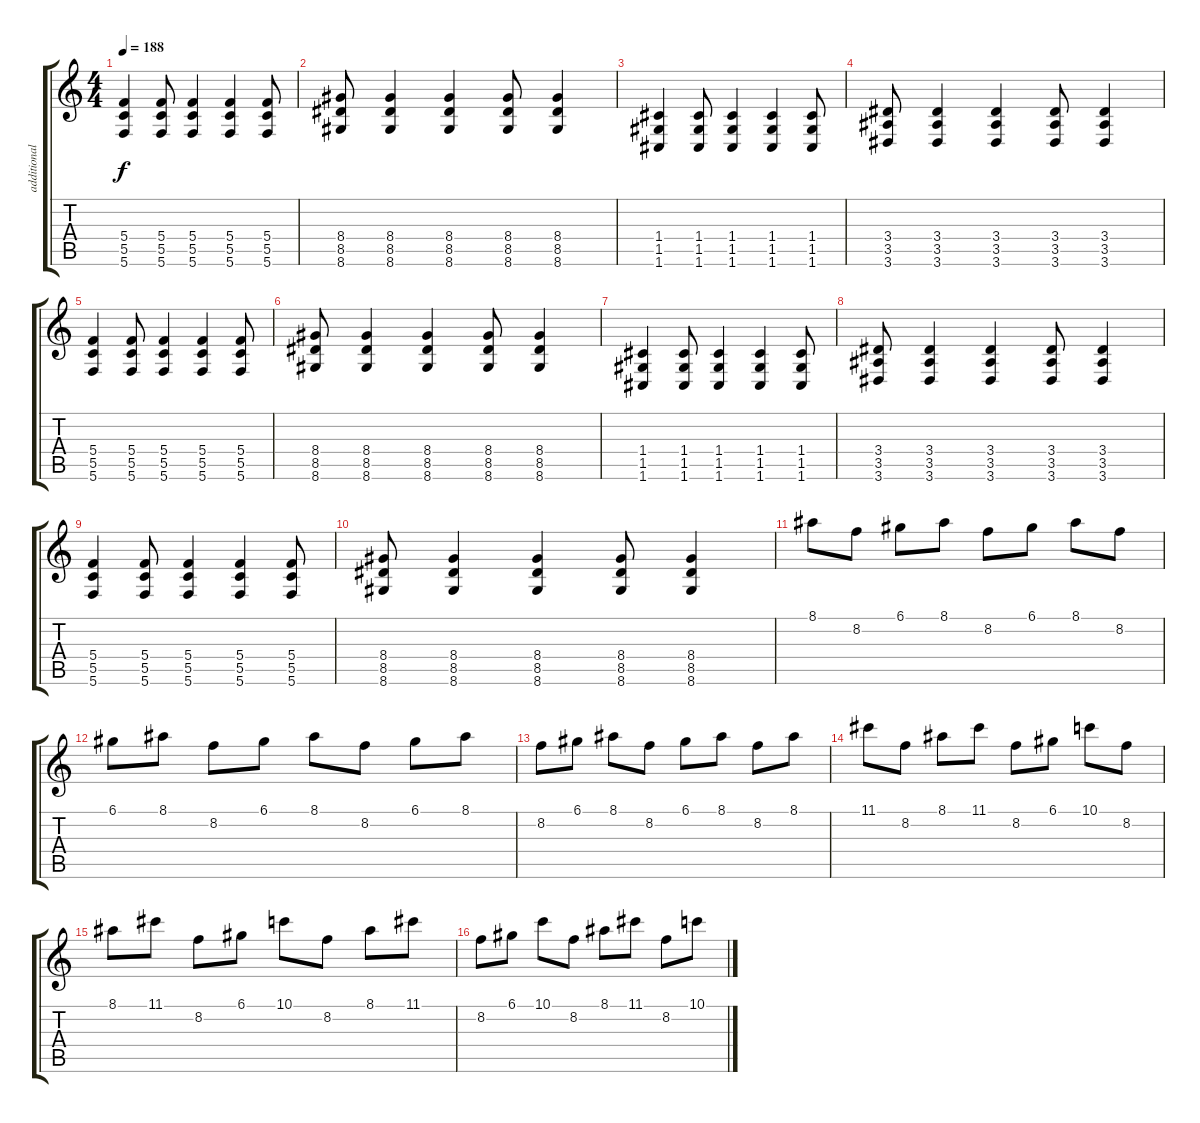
\track ("additional guitar" "additional") {instrument distortionguitar}
\staff {score tabs}
\tuning (D4 A3 F3 C3 G2 C2) {hide}
\ts (4 4)
\tempo 188
\clef g2
\ks c
(5.4 5.5 5.6).4{dy f} (5.4 5.5 5.6).8 (5.4 5.5 5.6).4 (5.4 5.5 5.6).4 (5.4 5.5 5.6).8 |
(8.4 8.5 8.6).8 (8.4 8.5 8.6).4 (8.4 8.5 8.6).4 (8.4 8.5 8.6).8 (8.4 8.5 8.6).4 |
(1.4 1.5 1.6).4 (1.4 1.5 1.6).8 (1.4 1.5 1.6).4 (1.4 1.5 1.6).4 (1.4 1.5 1.6).8 |
(3.4 3.5 3.6).8 (3.4 3.5 3.6).4 (3.4 3.5 3.6).4 (3.4 3.5 3.6).8 (3.4 3.5 3.6).4 |
(5.4 5.5 5.6).4 (5.4 5.5 5.6).8 (5.4 5.5 5.6).4 (5.4 5.5 5.6).4 (5.4 5.5 5.6).8 |
(8.4 8.5 8.6).8 (8.4 8.5 8.6).4 (8.4 8.5 8.6).4 (8.4 8.5 8.6).8 (8.4 8.5 8.6).4 |
(1.4 1.5 1.6).4 (1.4 1.5 1.6).8 (1.4 1.5 1.6).4 (1.4 1.5 1.6).4 (1.4 1.5 1.6).8 |
(3.4 3.5 3.6).8 (3.4 3.5 3.6).4 (3.4 3.5 3.6).4 (3.4 3.5 3.6).8 (3.4 3.5 3.6).4 |
(5.4 5.5 5.6).4 (5.4 5.5 5.6).8 (5.4 5.5 5.6).4 (5.4 5.5 5.6).4 (5.4 5.5 5.6).8 |
(8.4 8.5 8.6).8 (8.4 8.5 8.6).4 (8.4 8.5 8.6).4 (8.4 8.5 8.6).8 (8.4 8.5 8.6).4 |
8.1.8{volume 10} 8.2.8 6.1.8 8.1.8 8.2.8 6.1.8 8.1.8 8.2.8 |
6.1.8 8.1.8 8.2.8 6.1.8 8.1.8 8.2.8 6.1.8 8.1.8 |
8.2.8 6.1.8 8.1.8 8.2.8 6.1.8 8.1.8 8.2.8{volume 12 balance 1} 8.1.8 |
11.1.8 8.2.8{balance 15} 8.1.8 11.1.8 8.2.8{balance 1} 6.1.8 10.1.8 8.2.8{balance 15} |
8.1.8 11.1.8 8.2.8{balance 1} 6.1.8 10.1.8 8.2.8{balance 15} 8.1.8 11.1.8 |
8.2.8{balance 1} 6.1.8 10.1.8 8.2.8{balance 15} 8.1.8 11.1.8 8.2.8{balance 1} 10.1.8
